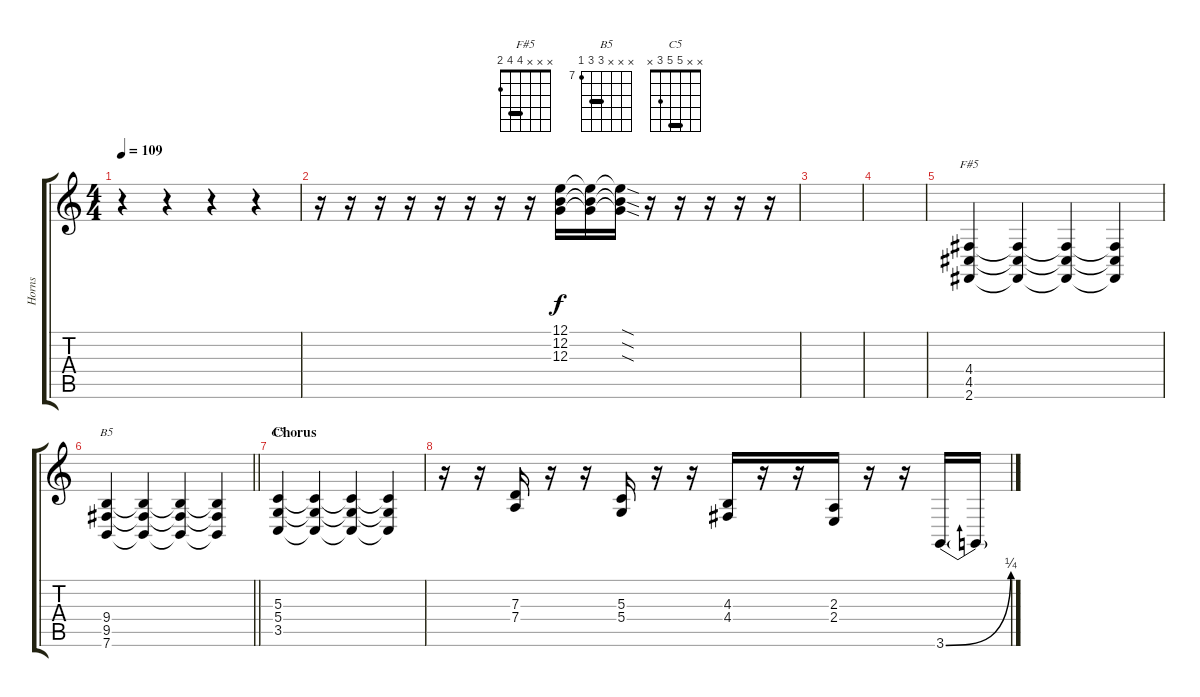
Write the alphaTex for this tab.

\track ("Horns" "Horns") {instrument brasssection}
\staff {score tabs}
\tuning (E4 B3 G3 D3 A2 E2) {hide}
\chord ("F#5" x x x 4 4 2) {barre 4}
\chord ("B5" x x x 9 9 7) {firstfret 7 barre 9}
\chord ("C5" x x 5 5 3 x) {barre 5}
\ts (4 4)
\tempo 109
\clef g2
\ks c
r.4{dy f} r.4 r.4 r.4 |
r.16 r.16 r.16 r.16 r.16 r.16 r.16 r.16 (12.1 12.2 12.3).16 (12.1{t} 12.2{t} 12.3{t}).16 (12.1{sod t} 12.2{sod t} 12.3{sod t}).16 r.16 r.16 r.16 r.16 r.16 |
|
|
(4.4 4.5 2.6).4{ch "F#5"} (4.4{t} 4.5{t} 2.6{t}).4 (4.4{t} 4.5{t} 2.6{t}).4 (4.4{t} 4.5{t} 2.6{t}).4 |
\barLineRight lightlight
(9.4 9.5 7.6).4{ch "B5"} (9.4{t} 9.5{t} 7.6{t}).4 (9.4{t} 9.5{t} 7.6{t}).4 (9.4{t} 9.5{t} 7.6{t}).4 |
\section ("" "Chorus")
(5.3 5.4 3.5).4{ch "C5"} (5.3{t} 5.4{t} 3.5{t}).4 (5.3{t} 5.4{t} 3.5{t}).4 (5.3{t} 5.4{t} 3.5{t}).4 |
r.16 r.16 (7.3 7.4).16 r.16 r.16 (5.3 5.4).16 r.16 r.16 (4.3 4.4).16 r.16 r.16 (2.3 2.4).16 r.16 r.16 3.6{be (bend 0 0 60 1)}.16 3.6{t}.16
